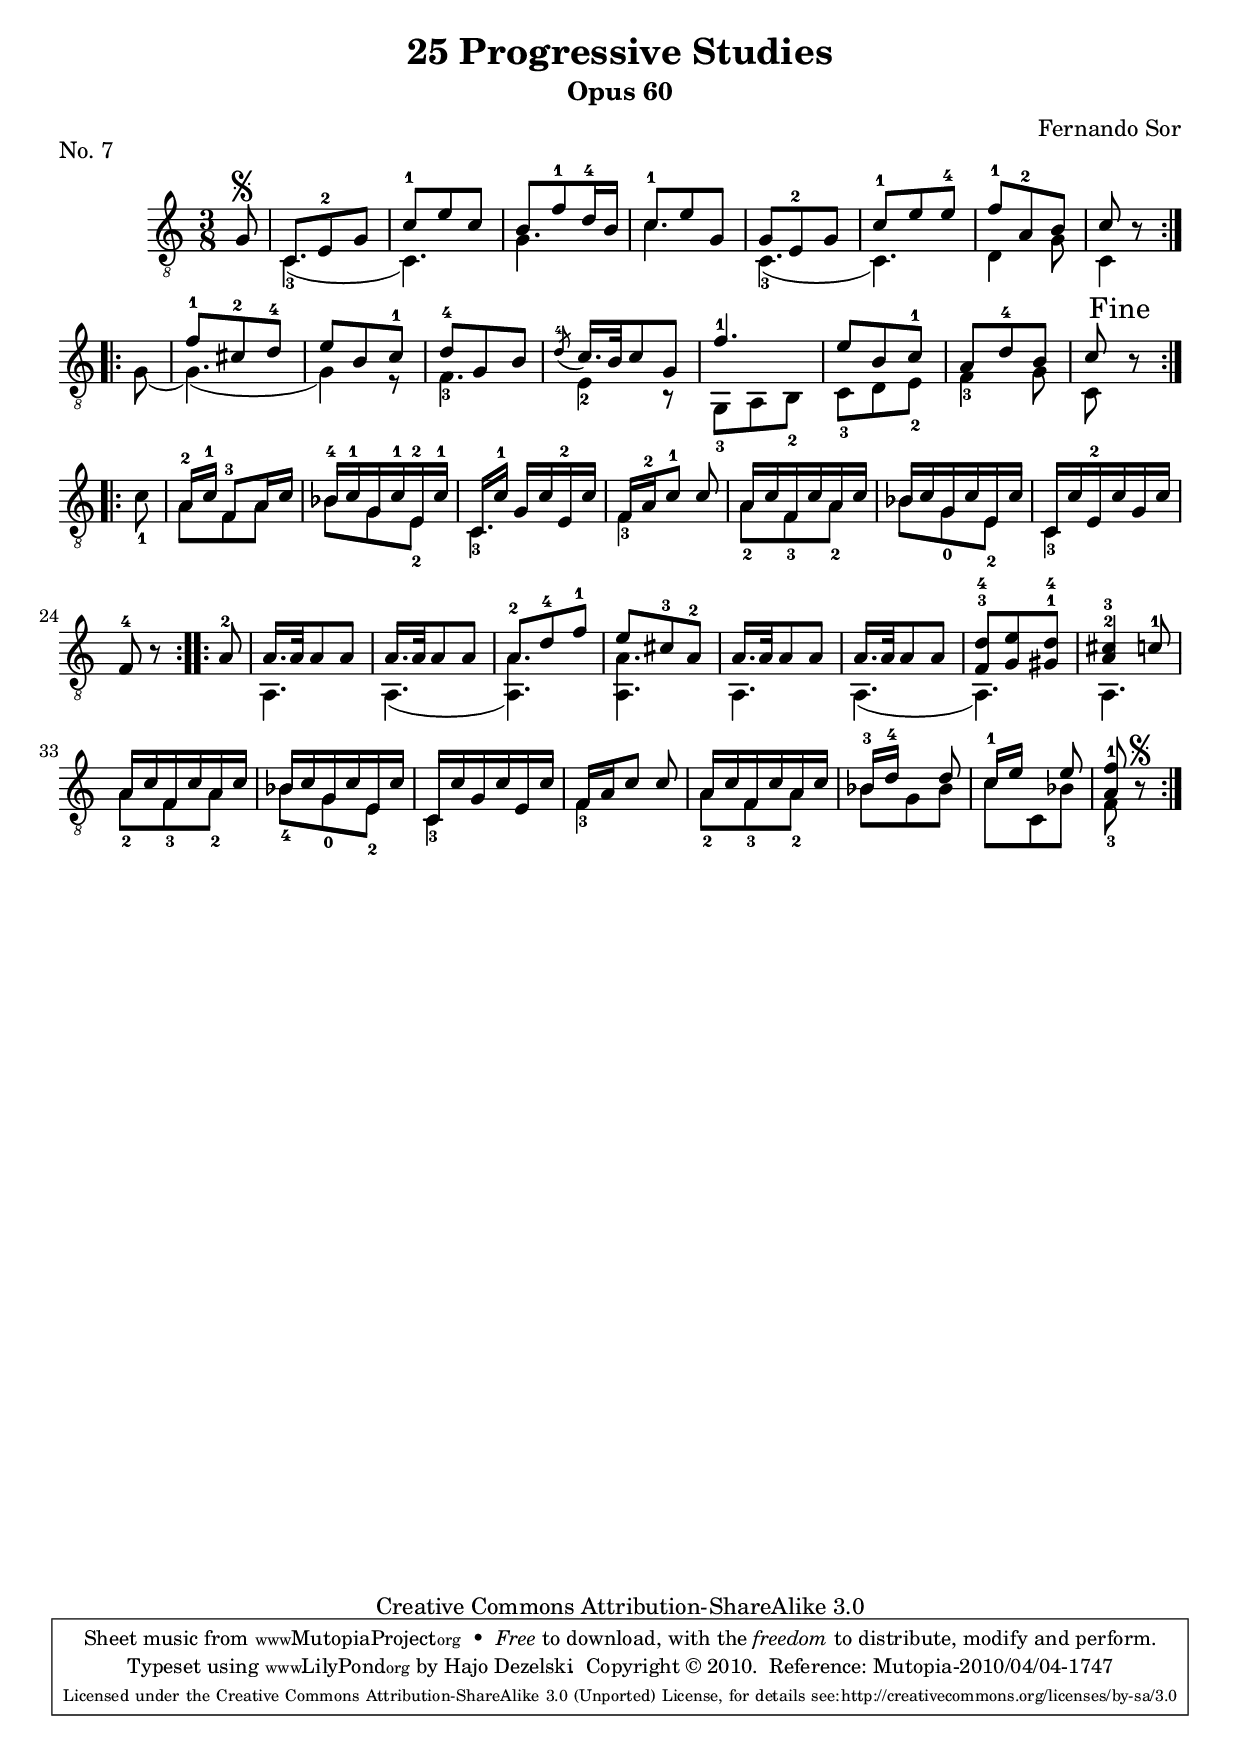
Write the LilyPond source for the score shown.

\version "2.13.10"

%#(set-default-paper-size "a4")


\header {
        title = "25 Progressive Studies"
        subtitle = "Opus 60"
        piece = "No. 7"
        composer = "Fernando Sor"
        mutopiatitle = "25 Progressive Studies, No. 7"
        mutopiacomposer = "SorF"
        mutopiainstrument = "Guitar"
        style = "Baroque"
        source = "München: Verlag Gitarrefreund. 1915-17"
        comment = "From the Boije collection"
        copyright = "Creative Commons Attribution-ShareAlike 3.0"
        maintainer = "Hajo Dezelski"
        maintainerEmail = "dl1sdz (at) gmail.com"

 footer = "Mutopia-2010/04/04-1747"
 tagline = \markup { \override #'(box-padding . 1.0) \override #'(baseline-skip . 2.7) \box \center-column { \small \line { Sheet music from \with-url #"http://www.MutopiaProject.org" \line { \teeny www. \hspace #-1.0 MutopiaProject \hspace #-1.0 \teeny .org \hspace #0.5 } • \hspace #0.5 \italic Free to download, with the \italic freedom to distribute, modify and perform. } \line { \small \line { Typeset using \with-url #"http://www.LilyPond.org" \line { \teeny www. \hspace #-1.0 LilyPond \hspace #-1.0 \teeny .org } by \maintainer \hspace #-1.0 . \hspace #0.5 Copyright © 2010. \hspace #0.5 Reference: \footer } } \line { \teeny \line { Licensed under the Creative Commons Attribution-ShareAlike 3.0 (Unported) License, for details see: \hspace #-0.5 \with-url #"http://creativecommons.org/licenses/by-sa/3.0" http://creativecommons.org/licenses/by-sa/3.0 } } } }
}

% The score definition

melody =  \relative g {
  \stemUp
  \tieUp
  \slurUp
  \override Staff.NoteCollision
    #'merge-differently-headed = ##t
  \override Staff.NoteCollision
    #'merge-differently-dotted = ##t
  
	\repeat volta 2 {
		\partial 8
	 g8\segno | % 0
	 c,8 [ e-2 g ] | % 1
	 c8-1 [ e c ] | % 2
	 b8 [f'-1 d16-4 b] | % 3
	 c8-1 [e g,] | % 4
	 g8 [ e-2 g ] | % 5
	 c8-1 [ e e-4] | % 6
	 f8-1 [a,-2 b ] | % 7
	 c8 r8  | % 8
	}
	
	\repeat volta 2 { 
		s8 | % 0
		f8-1 [ cis-2 d-4 ] | % 9
		e8 [ b c-1 ] | % 10
		d8-4 [ g, b ] | %11
		\acciaccatura d8-4 c16. [ b32 c8 g8 ] | % 12
		f'4.-1 | % 13
		e8 [ b c-1 ] | % 14
	 	a8 [ d-4 b ] | % 15
	 	c8 \mark "Fine" r8 \break
	 
	}
	
	\repeat volta 2 {
		s8 | % 0
		a16-2 [c-1] f,8-3 [ a16 c ] | % 17
	 	bes16-4 [ c-1 g c-1 e,-2 c'-1 ]| % 18
	 	c,16 [c'-1] g16 [ c e,-2 c' ] | % 19
	 	f,16 [a-2 c8-1 ] c8 | % 20
	 	a16 [ c f, c' a c ] | % 21
	 	bes16 [ c g c e, c' ]  | % 22
	 	c,16 [ c' e,-2 c' g c ]  | % 23
	 	f,8-4 r8 | % 24
    }
    
    \repeat volta 2 {
    	a8-2 | % 0
     	a16. [ a32 a8 a8 ] | % 25
     	a16. [ a32 a8 a8 ]  | % 26
     	a8-2 [ d8-4 f8-1 ] | % 27
     	e8 [ cis8-3 a8-2 ] | % 28
     	a16. [ a32 a8 a8 ] | % 29
     	a16. [ a32 a8 a8 ] | % 30
     	<f^3 d'^4>8 [ <g e'>8 <gis^1 d'^4>8 ] | % 31
     	<a^2 cis^3>4 c8-1 | % 32
     	a16 [ c f, c' a c ] | % 33
     	bes16 [ c g c e, c' ] | % 34
     	c,16 [ c' g c e, c' ] | % 35
     	f,16 [ a c8 ] c8 ] | % 36
     	a16 [ c f, c' a c ] | %37
     	bes16-3 [ d-4 ] s8 d8 | % 39 
     	c16-1 [ e ] s8 e8 | % 40
     	<a, f'-1>8 r8\segno | % 41 
    }
    
    }

bass =  \relative c {
  \stemDown
  \tieDown
  \slurDown
 \set fingeringOrientations = #'(down)
	
	\repeat volta 2 {
	 s8 | % 0	
	 <c-3>4. ( | % 1
	 c4. ) | % 2
	 g'4. | % 3
	 c4.  | % 4
	 <c,-3>4. ( | % 5
	 c4.) | % 6
	 d4 g8 | % 7
	 c,4  | % 8
	}
	
	\repeat volta 2 { 
		g'8 ( | % 0	
		g4.) ( | % 9
		g4 ) r8 | % 10
		<f-3>4. | %11
		<e-2>4 r8 | % 12
		<g,-3>8 [ a <b-2> ]  | % 13
		<c-3>8 [ d <e-2> ]  | % 14
		<f-3>4 g8 | % 15
		c,8 s8 | % 16
	}
	
	\repeat volta 2 {
		<c'-1>8 | % 0
	 	a8 [ f a ] | % 17
	 	bes8 [ g <e-2> ] | % 18
	 	<c-3>4.  | % 19
	 	<f-3>4 s8 | % 20
	 	<a-2>8 [ <f-3> <a-2> ] | % 21
	 	bes8 [ <g-0> <e-2> ]   | % 22
	 	<c-3>4 s8  | % 23
	 	s4 | % 24
    }
    
    \repeat volta 2 {
    	s8 | % 0
    	a4.| % 25
     	a4. (  | % 26
     	<a a'>4. ) | % 27
     	<a a'>4. | % 28
     	a4.  | % 29
     	a4. ( | % 30
     	a4. ) | % 31
     	a4.  | % 32
     	<a'-2>8 [ <f-3> <a-2> ] | % 33
	 	<bes-4>8 [ <g-0> <e-2> ]   | % 34
	 	<c-3>4 s8 | % 35
	 	<f-3>4 s8 | % 36
	 	<a-2>8 [ <f-3> <a-2> ] | % 37
	 	bes8 [ g bes ]   | % 38
	 	c8 [ c, bes' ]   | % 39
	 	<f-3>8 s8
    }
    
    }

% The score definition
\score {
	\context Staff << 
        \time 3/8 
        \clef "treble_8" 
        \key c \major  
        \set Staff.midiInstrument ="acoustic guitar (nylon)"
        \context Voice = "melodie" { \melody }
        \context Voice = "basso"   { \bass  }
    >>
	\layout { }
 	 \midi { 
    \context {
      \Score
      tempoWholesPerMinute = #(ly:make-moment 80 4)
      }
     }
}
